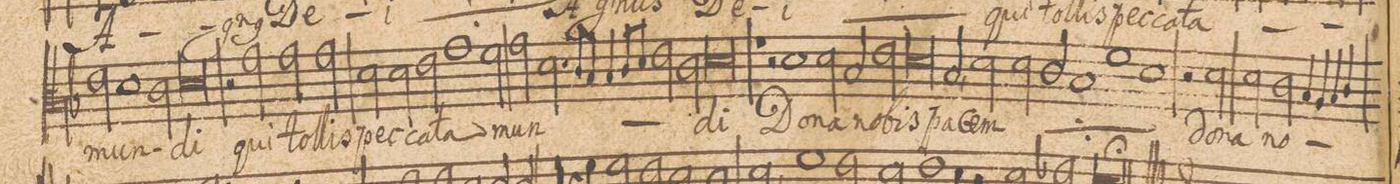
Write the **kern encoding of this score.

**kern	**text
*I"ALTVS.	*
*clefC3	*
*k[b-]	*
*met(C|)	*
*M2/1	*
2e\	mun-
1d\	.
2c\	.
=43-	=43-
0d	-di
=44-	=44-
2r	.
2g\	qui
2g\	tol-
2g\	-lis
=45-	=45-
2d\	pec-
2d\	-ca-
2e\	-ta
1g\	mun-
=46-	=46-
2f\	.
2g\	.
2.d\	.
=47-	=47-
8c/L	.
8B-/J	.
4B-/	.
8c/L	.
8d/J	.
2e\	.
2c\	.
=48-	=48-
0d	-di
=49-	=49-
1rg	.
2r	.
1d\	Do-
=50-	=50-
2d\	-na
2B-/	no-
2e\	-bis
=51-	=51-
0d	pa-
=52-	=52-
2B-,/	-cem
*	*ij
2d\	do-
2d\	-na
2c/	no-
=53-	=53-
1B-	-bis
1f	pa-
=54-	=54-
1d	-cem
*	*Xij
2r	.
2d\	do-
=55-	=55-
2d\	-na
2c\	no-
4B-/	.
4A/	.
4B-/	.
4c/	.
=56-	=56-
*-	*-
